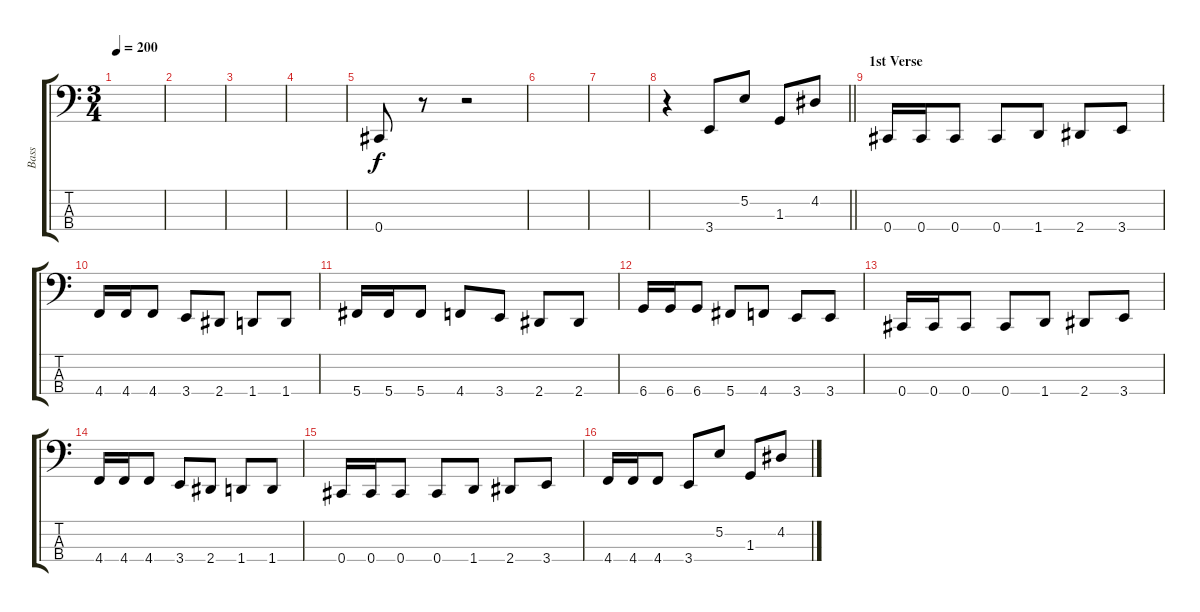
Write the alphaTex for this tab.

\track ("Bass" "Bass") {instrument electricbassfinger}
\staff {score tabs}
\tuning (E2 B1 Gb1 Db1) {hide}
\ts (3 4)
\tempo 200
\clef f4
\ks c
|
|
|
|
0.4.8 r.8 r.2 |
|
|
\barLineRight lightlight
r.4 3.4.8 5.2.8 1.3.8 4.2.8 |
\section ("" "1st Verse")
0.4.16 0.4.16 0.4.8 0.4.8 1.4.8 2.4.8 3.4.8 |
4.4.16 4.4.16 4.4.8 3.4.8 2.4.8 1.4.8 1.4.8 |
5.4.16 5.4.16 5.4.8 4.4.8 3.4.8 2.4.8 2.4.8 |
6.4.16 6.4.16 6.4.8 5.4.8 4.4.8 3.4.8 3.4.8 |
0.4.16 0.4.16 0.4.8 0.4.8 1.4.8 2.4.8 3.4.8 |
4.4.16 4.4.16 4.4.8 3.4.8 2.4.8 1.4.8 1.4.8 |
0.4.16 0.4.16 0.4.8 0.4.8 1.4.8 2.4.8 3.4.8 |
4.4.16 4.4.16 4.4.8 3.4.8 5.2.8 1.3.8 4.2.8
